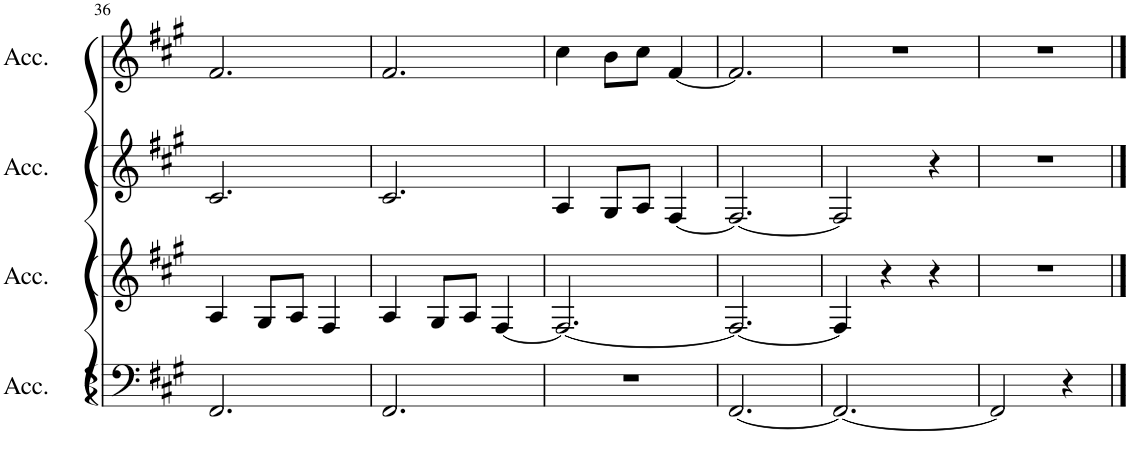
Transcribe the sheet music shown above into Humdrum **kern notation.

**kern	**kern	**kern	**kern
*part4	*part3	*part2	*part1
*staff4	*staff3	*staff2	*staff1
*I"Accordion	*I"Accordion	*I"Accordion	*I"Accordion
*I'Acc.	*I'Acc.	*I'Acc.	*I'Acc.
!!LO:PB:g=z
*clefF4	*clefG2	*clefG2	*clefG2
*k[f#c#g#]	*k[f#c#g#]	*k[f#c#g#]	*k[f#c#g#]
*M3/4	*M3/4	*M3/4	*M3/4
=36	=36	=36	=36
2.FF#/	4A/	2.c#/	2.f#/
.	8G#/L	.	.
.	8A/J	.	.
.	4F#/	.	.
=37	=37	=37	=37
2.FF#/	4A/	2.c#/	2.f#/
.	8G#/L	.	.
.	8A/J	.	.
.	[4F#/	.	.
=38	=38	=38	=38
2.r	2.F#/_	4A/	4cc#\
.	.	8G#/L	8b\L
.	.	8A/J	8cc#\J
.	.	[4F#/	[4f#/
=39	=39	=39	=39
[2.FF#/	2.F#/_	2.F#/_	2.f#/]
=40	=40	=40	=40
2.FF#/_	4F#/]	2F#/]	2.r
.	4r	.	.
.	4r	4r	.
=41	=41	=41	=41
2FF#/]	2.r	2.r	2.r
4r	.	.	.
==	==	==	==
*-	*-	*-	*-
